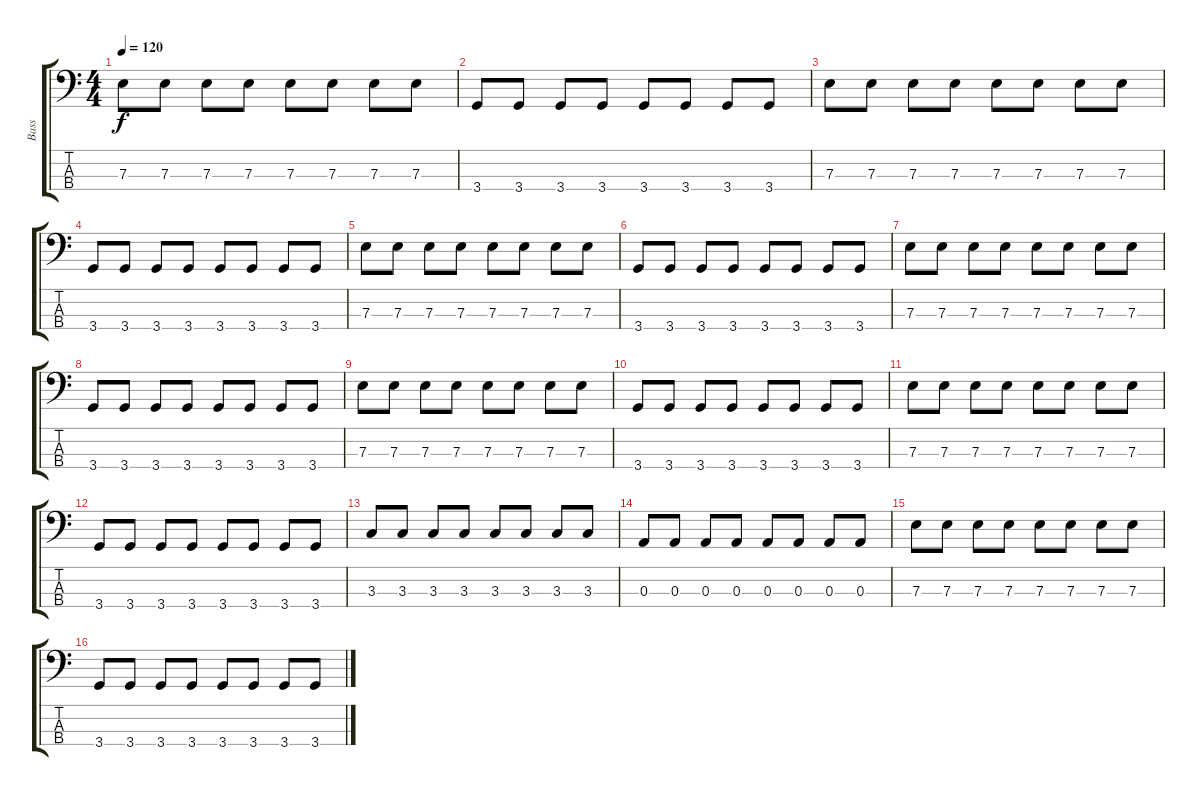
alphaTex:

\track ("Bass" "Bass") {instrument electricbassfinger}
\staff {score tabs}
\tuning (G2 D2 A1 E1) {hide}
\ts (4 4)
\tempo 120
\clef f4
\ks c
7.3.8{dy f} 7.3.8 7.3.8 7.3.8 7.3.8 7.3.8 7.3.8 7.3.8 |
3.4.8 3.4.8 3.4.8 3.4.8 3.4.8 3.4.8 3.4.8 3.4.8 |
7.3.8 7.3.8 7.3.8 7.3.8 7.3.8 7.3.8 7.3.8 7.3.8 |
3.4.8 3.4.8 3.4.8 3.4.8 3.4.8 3.4.8 3.4.8 3.4.8 |
7.3.8 7.3.8 7.3.8 7.3.8 7.3.8 7.3.8 7.3.8 7.3.8 |
3.4.8 3.4.8 3.4.8 3.4.8 3.4.8 3.4.8 3.4.8 3.4.8 |
7.3.8 7.3.8 7.3.8 7.3.8 7.3.8 7.3.8 7.3.8 7.3.8 |
3.4.8 3.4.8 3.4.8 3.4.8 3.4.8 3.4.8 3.4.8 3.4.8 |
7.3.8 7.3.8 7.3.8 7.3.8 7.3.8 7.3.8 7.3.8 7.3.8 |
3.4.8 3.4.8 3.4.8 3.4.8 3.4.8 3.4.8 3.4.8 3.4.8 |
7.3.8 7.3.8 7.3.8 7.3.8 7.3.8 7.3.8 7.3.8 7.3.8 |
3.4.8 3.4.8 3.4.8 3.4.8 3.4.8 3.4.8 3.4.8 3.4.8 |
3.3.8 3.3.8 3.3.8 3.3.8 3.3.8 3.3.8 3.3.8 3.3.8 |
0.3.8 0.3.8 0.3.8 0.3.8 0.3.8 0.3.8 0.3.8 0.3.8 |
7.3.8 7.3.8 7.3.8 7.3.8 7.3.8 7.3.8 7.3.8 7.3.8 |
3.4.8 3.4.8 3.4.8 3.4.8 3.4.8 3.4.8 3.4.8 3.4.8
